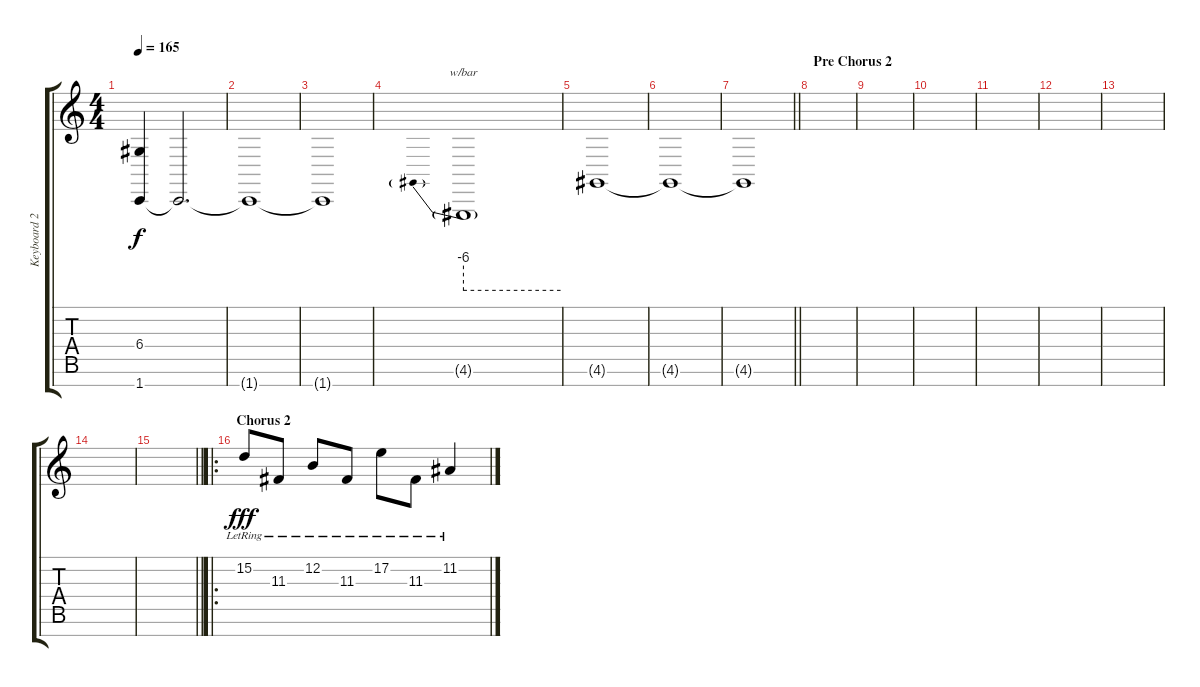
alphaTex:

\track ("Keyboard 2" "Keyboard 2") {instrument brightacousticpiano}
\staff {score tabs}
\tuning (E4 B3 G3 D3 A2 E2 B1) {hide}
\ts (4 4)
\tempo 165
\clef g2
\ks c
(6.4{t} 1.7{t}).4{dy f} 1.7{t}.2{d} |
1.7{t}.1 |
1.7{t}.1 |
4.6{g}.1{tbe (predive default 0 -24 60 -24)} |
4.6{t}.1 |
4.6{t}.1 |
\barLineRight lightlight
4.6{t}.1 |
\section ("" "Pre Chorus 2")
|
|
|
|
|
|
|
\barLineRight lightlight
|
\ro
\section ("" "Chorus 2")
15.2{lr}.8{dy fff instrument brightacousticpiano} 11.3{lr}.8 12.2{lr}.8 11.3{lr}.8 17.2{lr}.8 11.3{lr}.8 11.2{lr}.4
